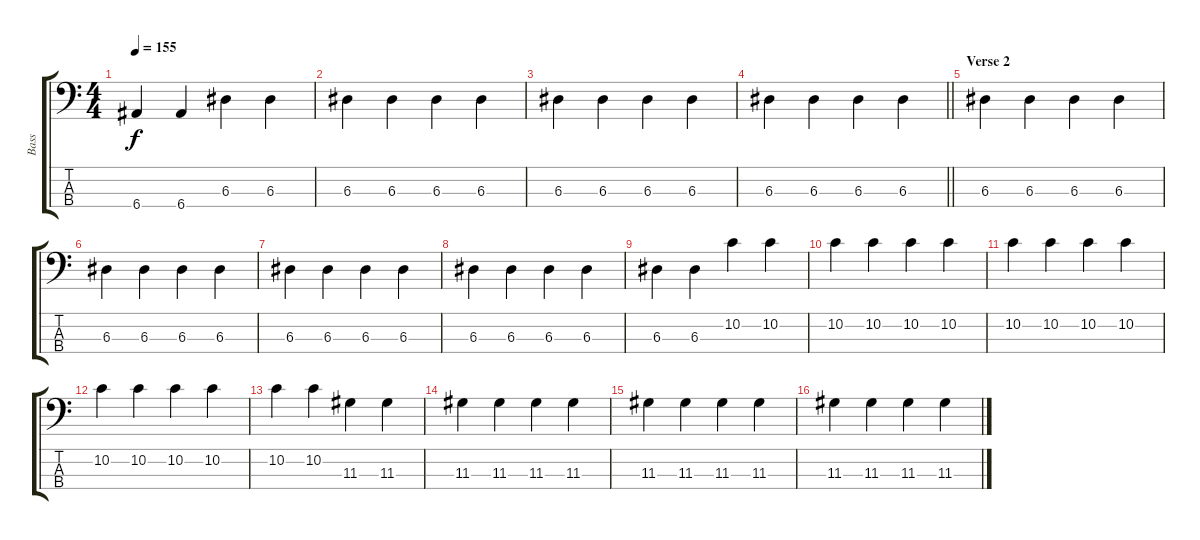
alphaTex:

\track ("Bass" "Bass") {instrument electricbassfinger}
\staff {score tabs}
\tuning (G2 D2 A1 E1) {hide}
\ts (4 4)
\tempo 155
\clef f4
\ks c
6.4.4{dy f} 6.4.4 6.3.4 6.3.4 |
6.3.4 6.3.4 6.3.4 6.3.4 |
6.3.4 6.3.4 6.3.4 6.3.4 |
\barLineRight lightlight
6.3.4 6.3.4 6.3.4 6.3.4 |
\section ("" "Verse 2")
6.3.4 6.3.4 6.3.4 6.3.4 |
6.3.4 6.3.4 6.3.4 6.3.4 |
6.3.4 6.3.4 6.3.4 6.3.4 |
6.3.4 6.3.4 6.3.4 6.3.4 |
6.3.4 6.3.4 10.2.4 10.2.4 |
10.2.4 10.2.4 10.2.4 10.2.4 |
10.2.4 10.2.4 10.2.4 10.2.4 |
10.2.4 10.2.4 10.2.4 10.2.4 |
10.2.4 10.2.4 11.3.4 11.3.4 |
11.3.4 11.3.4 11.3.4 11.3.4 |
11.3.4 11.3.4 11.3.4 11.3.4 |
11.3.4 11.3.4 11.3.4 11.3.4
